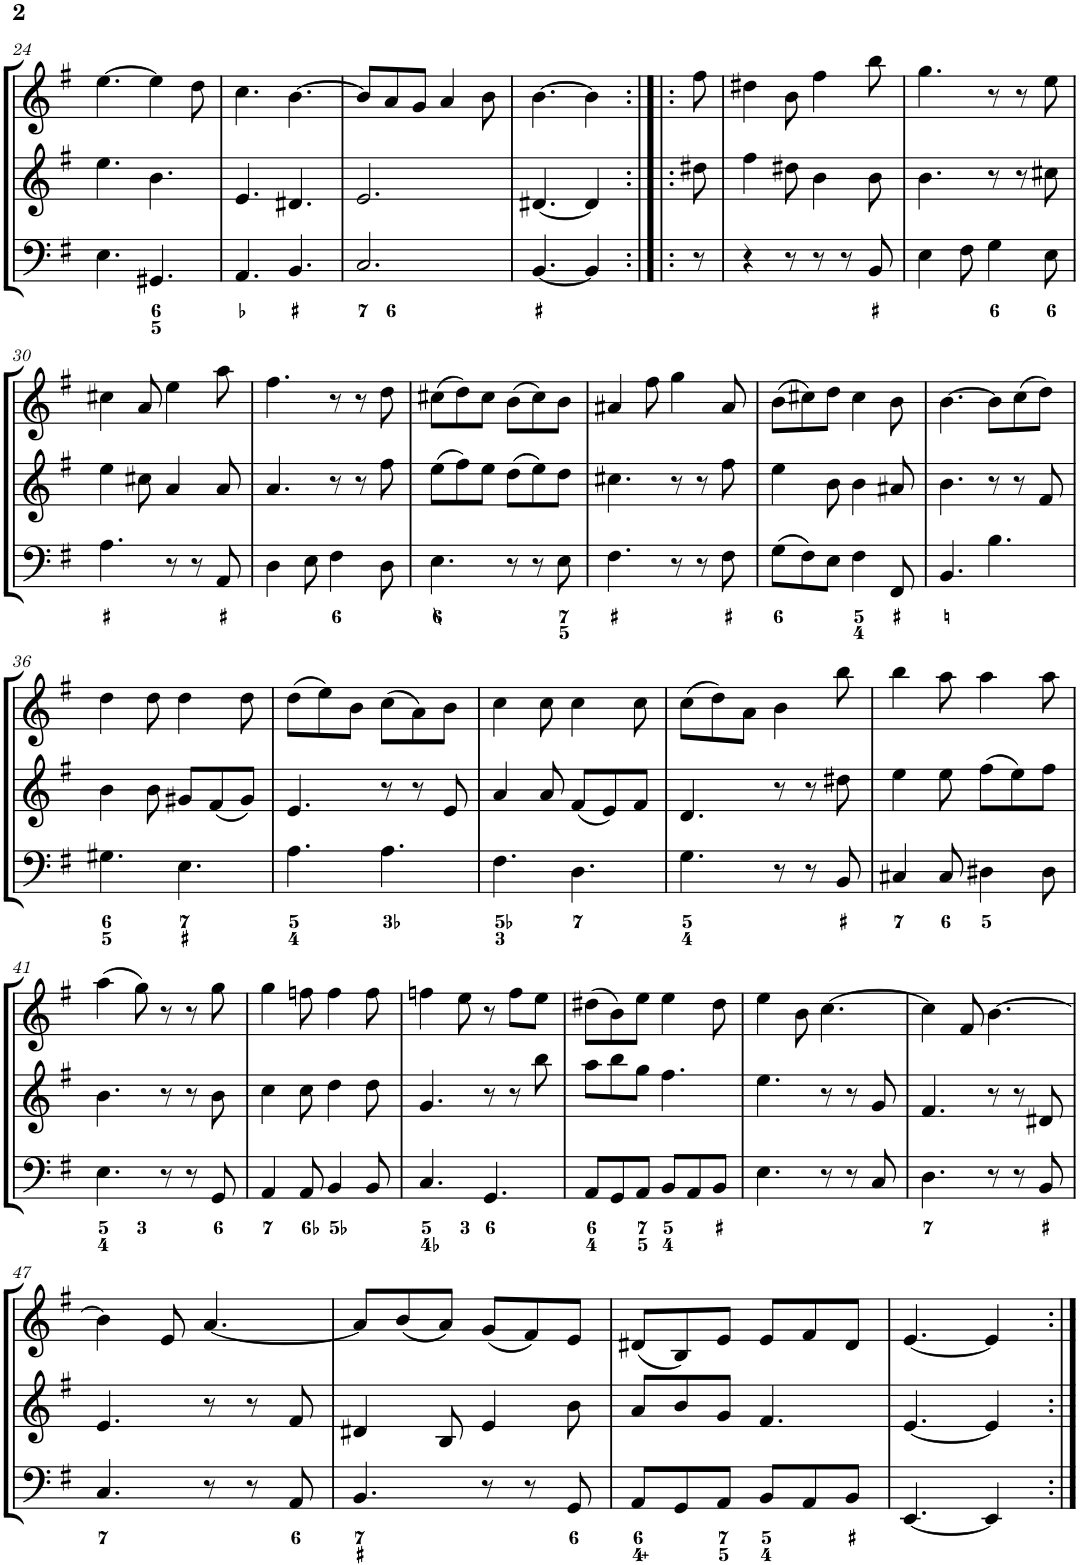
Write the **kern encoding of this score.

**kern	**kern	**kern
*part3	*part2	*part1
*staff3	*staff2	*staff1
*I"Violoncello	*I"Violin 2	*I"Violin 1
*I'Vc	*I'Vln	*I'Vln
!!LO:PB:g=z
*clefF4	*clefG2	*clefG2
*k[f#]	*k[f#]	*k[f#]
*M6/8	*M6/8	*M6/8
=24	=24	=24
4.E\	4.ee\	[4.ee\
4.GG#X/	4.b\	4ee\]
.	.	8dd\
=25	=25	=25
4.AA/	4.e/	4.cc\
4.BB/	4.d#X/	[4.b\
=26	=26	=26
2.C/	2.e/	8b/L]
.	.	8a/
.	.	8g/J
.	.	4a/
.	.	8b\
=27	=27	=27
[4.BB/	[4.d#X/	[4.b\
4BB/]	4d#/]	4b\]
=27X1:|!|:	=27X1:|!|:	=27X1:|!|:
8r	8dd#X\	8ff#\
=28	=28	=28
4r	4ff#\	4dd#X\
8r	8dd#X\	8b\
8r	4b\	4ff#\
8r	.	.
8BB/	8b\	8bb\
=29	=29	=29
4E\	4.b\	4.gg\
8F#\	.	.
4G\	8r	8r
.	8r	8r
8E\	8cc#X\	8ee\
!!LO:LB:g=z
=30	=30	=30
4.A\	4ee\	4cc#X\
.	8cc#X\	8a/
8r	4a/	4ee\
8r	.	.
8AA/	8a/	8aa\
=31	=31	=31
4D\	4.a/	4.ff#\
8E\	.	.
4F#\	8r	8r
.	8r	8r
8D\	8ff#\	8dd\
=32	=32	=32
4.E\	(8ee\L	(8cc#X\L
.	8ff#\)	8dd\)
.	8ee\J	8cc#\J
8r	(8dd\L	(8b\L
8r	8ee\)	8cc#\)
8E\	8dd\J	8b\J
=33	=33	=33
4.F#\	4.cc#X\	4a#X/
.	.	8ff#\
8r	8r	4gg\
8r	8r	.
8F#\	8ff#\	8a#/
=34	=34	=34
(8G\L	4ee\	(8b\L
8F#\)	.	8cc#X\)
8E\J	8b\	8dd\J
4F#\	4b\	4cc#\
8FF#/	8a#X/	8b\
=35	=35	=35
4.BB/	4.b\	[4.b\
4.B\	8r	8b\L]
.	8r	(8cc\
.	8f#/	8dd\J)
!!LO:LB:g=z
=36	=36	=36
4.G#X\	4b\	4dd\
.	8b\	8dd\
4.E\	8g#X/L	4dd\
.	(8f#/	.
.	8g#/J)	8dd\
=37	=37	=37
4.A\	4.e/	(8dd\L
.	.	8ee\)
.	.	8b\J
4.A\	8r	(8cc\L
.	8r	8a\)
.	8e/	8b\J
=38	=38	=38
4.F#\	4a/	4cc\
.	8a/	8cc\
4.D\	(8f#/L	4cc\
.	8e/)	.
.	8f#/J	8cc\
=39	=39	=39
4.G\	4.d/	(8cc\L
.	.	8dd\)
.	.	8a\J
8r	8r	4b\
8r	8r	.
8BB/	8dd#X\	8bb\
=40	=40	=40
4C#X/	4ee\	4bb\
8C#/	8ee\	8aa\
4D#X\	(8ff#\L	4aa\
.	8ee\)	.
8D#\	8ff#\J	8aa\
!!LO:LB:g=z
=41	=41	=41
4.E\	4.b\	(4aa\
.	.	8gg\)
8r	8r	8r
8r	8r	8r
8GG/	8b\	8gg\
=42	=42	=42
4AA/	4cc\	4gg\
8AA/	8cc\	8ffn\
4BB/	4dd\	4ff\
8BB/	8dd\	8ff\
=43	=43	=43
4.C/	4.g/	4ffn\
.	.	8ee\
4.GG/	8r	8r
.	8r	8ff\L
.	8bb\	8ee\J
=44	=44	=44
8AA/L	8aa\L	(8dd#X\L
8GG/	8bb\	8b\)
8AA/J	8gg\J	8ee\J
8BB/L	4.ff#\	4ee\
8AA/	.	.
8BB/J	.	8dd#\
=45	=45	=45
4.E\	4.ee\	4ee\
.	.	8b\
8r	8r	[4.cc\
8r	8r	.
8C/	8g/	.
=46	=46	=46
4.D\	4.f#/	4cc\]
.	.	8f#/
8r	8r	[4.b\
8r	8r	.
8BB/	8d#X/	.
!!LO:LB:g=z
=47	=47	=47
4.C/	4.e/	4b\]
.	.	8e/
8r	8r	[4.a/
8r	8r	.
8AA/	8f#/	.
=48	=48	=48
4.BB/	4d#X/	8a/L]
.	.	(8b/
.	8B/	8a/J)
8r	4e/	(8g/L
8r	.	8f#/)
8GG/	8b\	8e/J
=49	=49	=49
8AA/L	8a/L	(8d#X/L
8GG/	8b/	8B/)
8AA/J	8g/J	8e/J
8BB/L	4.f#/	8e/L
8AA/	.	8f#/
8BB/J	.	8d#/J
=50	=50	=50
[4.EE/	[4.e/	[4.e/
4EE/]	4e/]	4e/]
=:|!	=:|!	=:|!
*-	*-	*-
